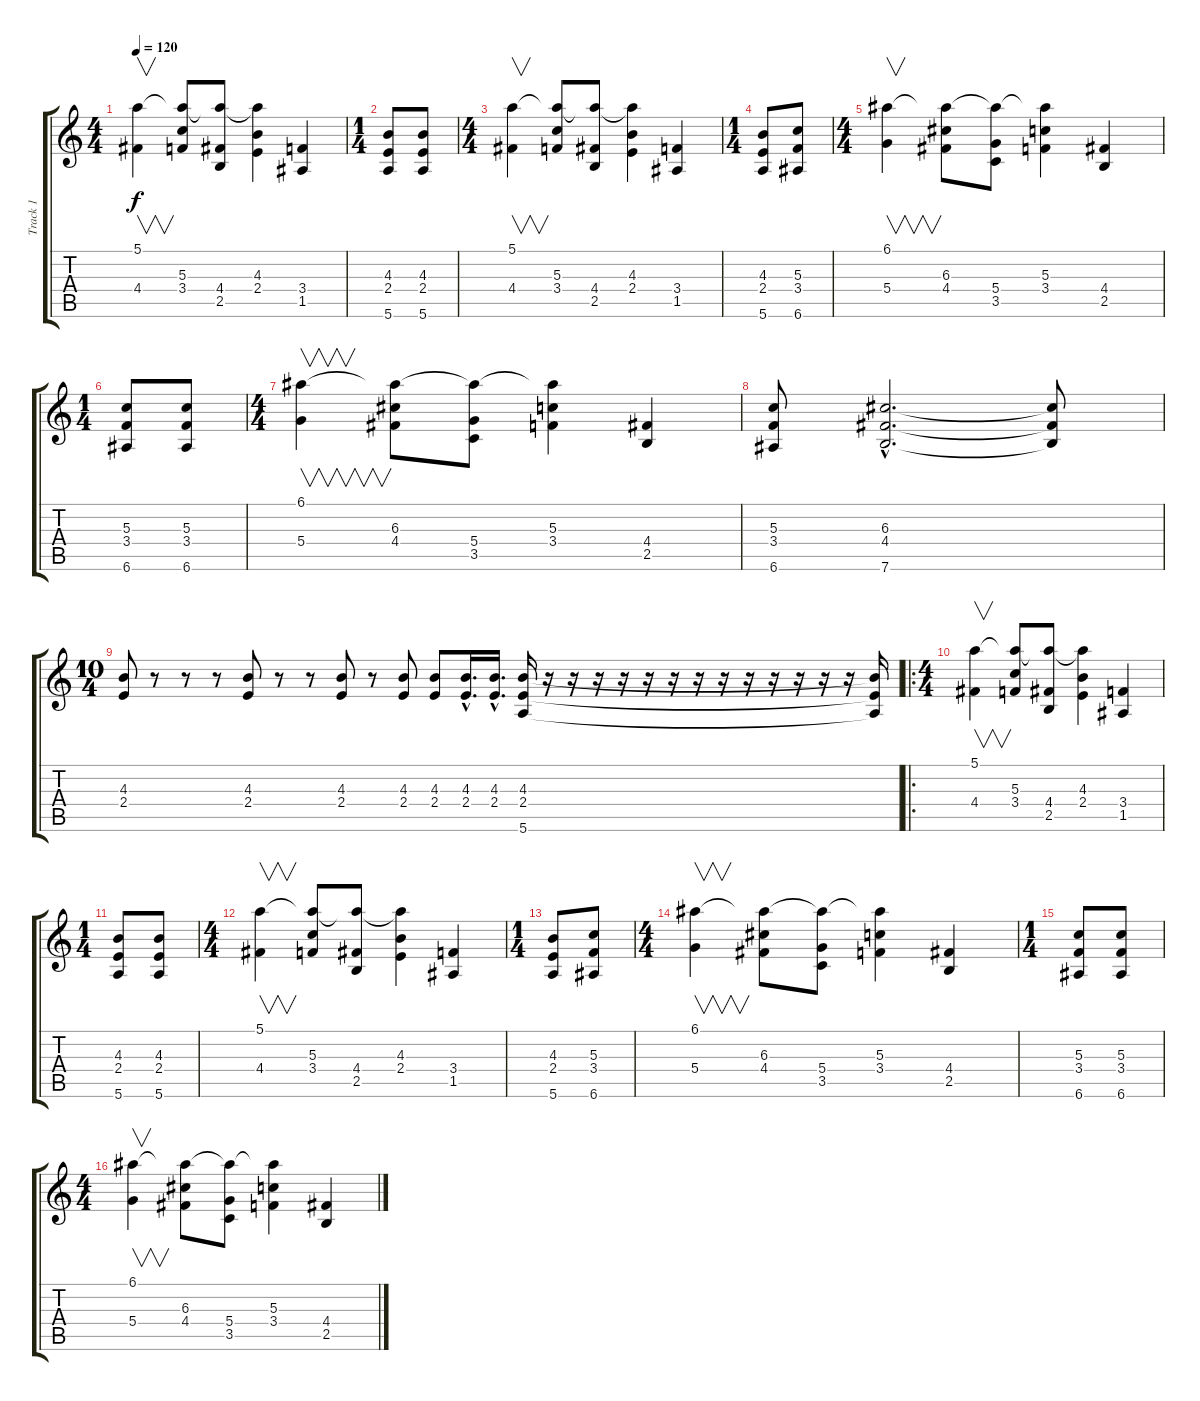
\track ("Track 1" "Track 1") {instrument electricguitarclean}
\staff {score tabs}
\tuning (E4 B3 G3 D3 A2 E2) {hide}
\ts (4 4)
\tempo 120
\clef g2
\ks c
(5.1 4.4).4{v dy f instrument electricguitarclean} (5.1{t} 5.3 3.4).8 (5.1{t} 4.4 2.5).8 (5.1{t} 4.3 2.4).4 (3.4 1.5).4 |
\ts (1 4)
(4.3 2.4 5.6).8 (4.3 2.4 5.6).8 |
\ts (4 4)
(5.1 4.4).4{v} (5.1{t} 5.3 3.4).8 (5.1{t} 4.4 2.5).8 (5.1{t} 4.3 2.4).4 (3.4 1.5).4 |
\ts (1 4)
(4.3 2.4 5.6).8 (5.3 3.4 6.6).8 |
\ts (4 4)
(6.1 5.4).4{v} (6.1{t} 6.3 4.4).8 (6.1{t} 5.4 3.5).8 (6.1{t} 5.3 3.4).4 (4.4 2.5).4 |
\ts (1 4)
(5.3 3.4 6.6).8 (5.3 3.4 6.6).8 |
\ts (4 4)
(6.1 5.4).4{v} (6.1{t} 6.3 4.4).8 (6.1{t} 5.4 3.5).8 (6.1{t} 5.3 3.4).4 (4.4 2.5).4 |
(5.3 3.4 6.6).8 (6.3{hac} 4.4{hac} 7.6{hac}).2{d} (6.3{t} 4.4{t} 7.6{t}).8 |
\ts (10 4)
(4.3 2.4).8 r.8 r.8 r.8 (4.3 2.4).8 r.8 r.8 (4.3 2.4).8 r.8 (4.3 2.4).8 (4.3 2.4).8 (4.3{hac} 2.4{hac}).16{d} (4.3{hac} 2.4{hac}).16{d} (4.3 2.4 5.6).16 r.16 r.16 r.16 r.16 r.16 r.16 r.16 r.16 r.16 r.16 r.16 r.16 r.16 (4.3{t} 2.4{t} 5.6{t}).16 |
\ro
\ts (4 4)
(5.1 4.4).4{v} (5.1{t} 5.3 3.4).8 (5.1{t} 4.4 2.5).8 (5.1{t} 4.3 2.4).4 (3.4 1.5).4 |
\ts (1 4)
(4.3 2.4 5.6).8 (4.3 2.4 5.6).8 |
\ts (4 4)
(5.1 4.4).4{v} (5.1{t} 5.3 3.4).8 (5.1{t} 4.4 2.5).8 (5.1{t} 4.3 2.4).4 (3.4 1.5).4 |
\ts (1 4)
(4.3 2.4 5.6).8 (5.3 3.4 6.6).8 |
\ts (4 4)
(6.1 5.4).4{v} (6.1{t} 6.3 4.4).8 (6.1{t} 5.4 3.5).8 (6.1{t} 5.3 3.4).4 (4.4 2.5).4 |
\ts (1 4)
(5.3 3.4 6.6).8 (5.3 3.4 6.6).8 |
\ts (4 4)
(6.1 5.4).4{v} (6.1{t} 6.3 4.4).8 (6.1{t} 5.4 3.5).8 (6.1{t} 5.3 3.4).4 (4.4 2.5).4
